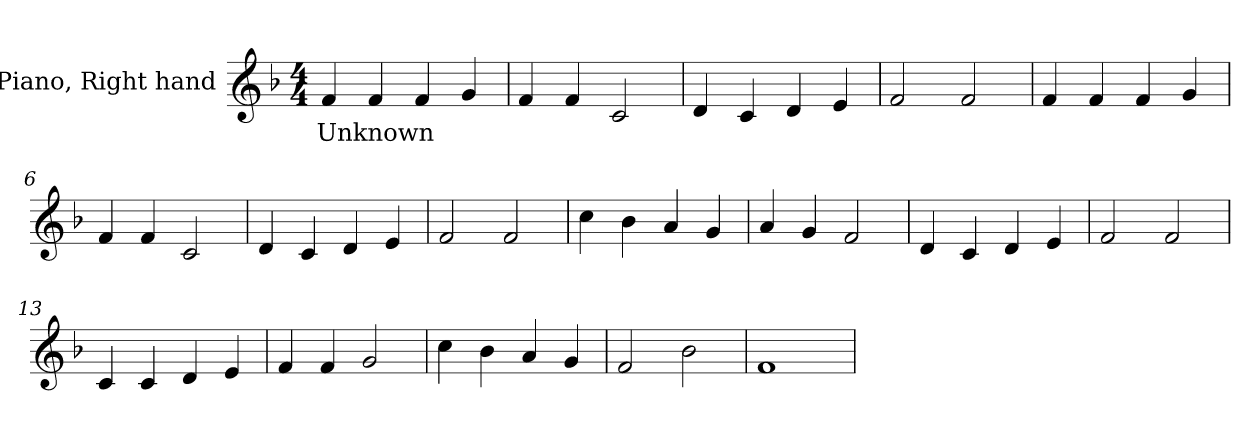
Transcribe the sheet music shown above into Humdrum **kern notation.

**kern	**text
*part1	*part1
*staff1	*staff1
*I"Piano, Right hand	*
*I'Pno.	*
*clefG2	*
*k[b-]	*
*M4/4	*
*MM120	*
=1	=1
!	!LO:LY:b
4f/	Unknown
4f/	.
4f/	.
4g/	.
=2	=2
4f/	.
4f/	.
2c/	.
=3	=3
4d/	.
4c/	.
4d/	.
4e/	.
=4	=4
2f/	.
2f/	.
=5	=5
4f/	.
4f/	.
4f/	.
4g/	.
=6	=6
4f/	.
4f/	.
2c/	.
=7	=7
4d/	.
4c/	.
4d/	.
4e/	.
=8	=8
2f/	.
2f/	.
=9	=9
4cc\	.
4b-\	.
4a/	.
4g/	.
!!LO:LB:g=z
=10	=10
4a/	.
4g/	.
2f/	.
=11	=11
4d/	.
4c/	.
4d/	.
4e/	.
=12	=12
2f/	.
2f/	.
=13	=13
4c/	.
4c/	.
4d/	.
4e/	.
=14	=14
4f/	.
4f/	.
2g/	.
=15	=15
4cc\	.
4b-\	.
4a/	.
4g/	.
=16	=16
2f/	.
2b-\	.
=17	=17
1f	.
=	=
*-	*-
